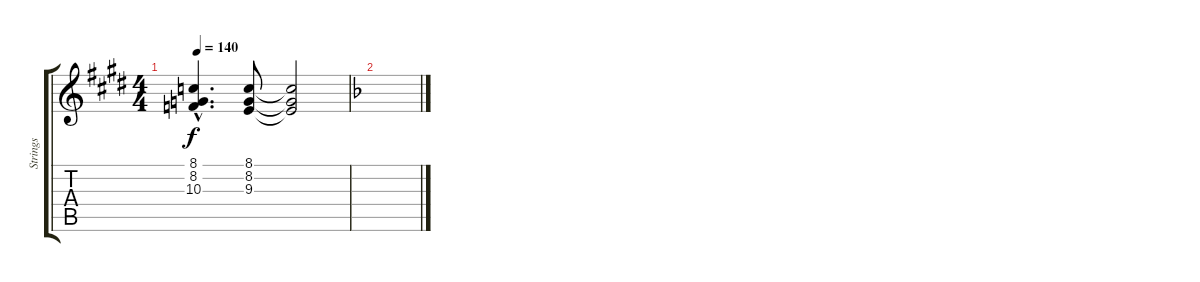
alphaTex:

\track ("Strings" "Strings") {instrument violin}
\staff {score tabs}
\tuning (E4 B3 G3 D3 A2 E2) {hide}
\ts (4 4)
\tempo 140
\clef g2
\ks e
(8.1{hac} 8.2{hac} 10.3{hac}).4{d dy f} (8.1 8.2 9.3).8 (8.1{t} 8.2{t} 9.3{t}).2 |
\ks f
